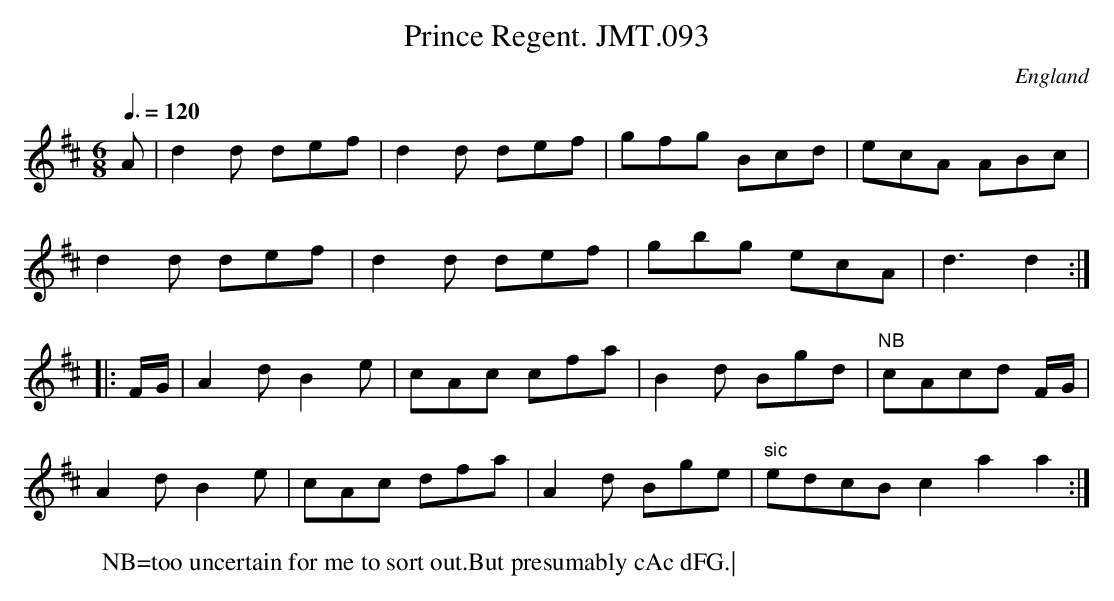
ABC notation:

X:1
T:Prince Regent. JMT.093
L:1/8
M:6/8
O:England
Q:3/8=120
K:D
A|d2d def|d2d def|gfg Bcd|ecA ABc|!
d2d def|d2d def|gbg ecA|d3d2:|!
|:F/G/|A2dB2e|cAc cfa|B2d Bgd|"NB"cAcd F/G/|!
A2dB2e|cAc dfa|A2d Bge|"sic"edcB c2a2a2:|
W:NB=too uncertain for me to sort out.But presumably cAc dFG.|
